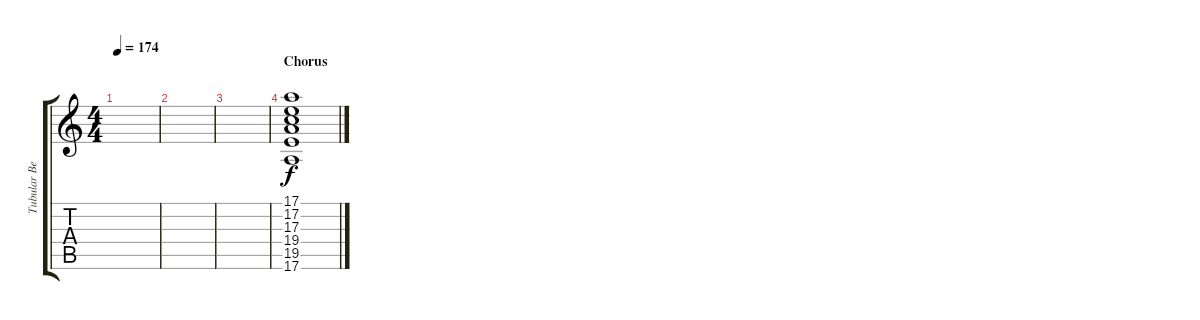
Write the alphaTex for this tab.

\track ("Tubular Bells" "Tubular Be") {instrument tubularbells}
\staff {score tabs}
\tuning (E4 B3 G3 D3 A2 E2) {hide}
\ts (4 4)
\tempo 174
\clef g2
\ks c
|
|
|
\section ("" "Chorus")
(17.1 17.2 17.3 19.4 19.5 17.6).1
